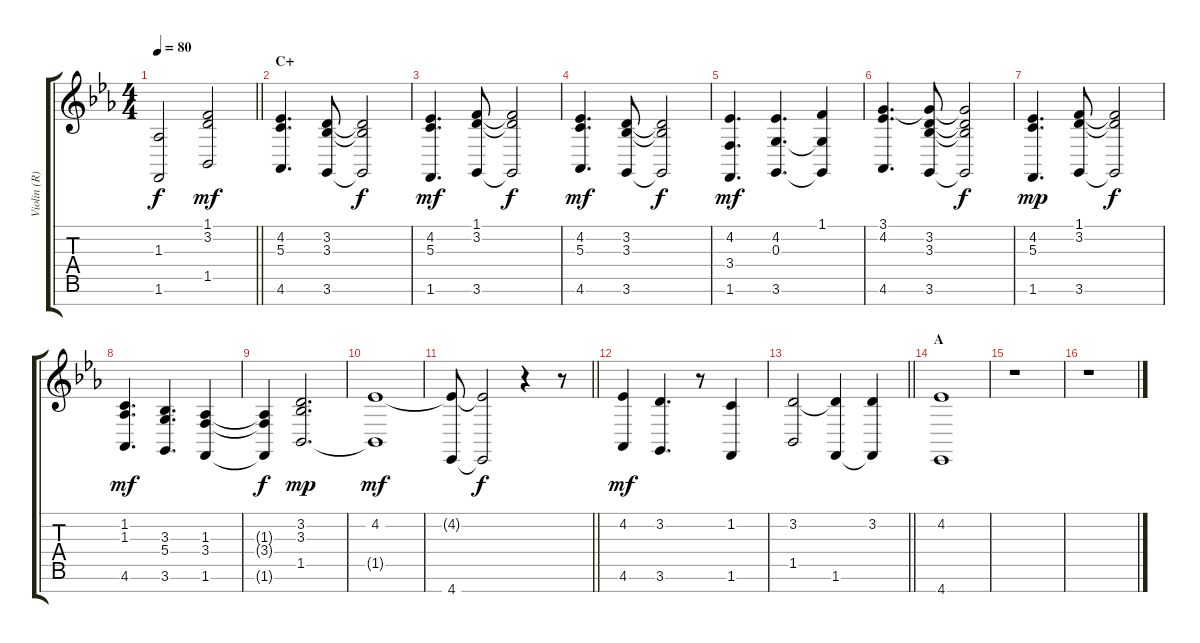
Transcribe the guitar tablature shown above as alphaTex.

\track ("Violin (R)" "Violin (R)") {instrument stringensemble1}
\staff {score tabs}
\tuning (E4 B3 G3 D3 A2 E2 B1) {hide}
\ts (4 4)
\tempo 80
\clef g2
\barLineRight lightlight
\ks eb
(1.3 1.6).2{dy f} (1.1 3.2 1.5).2{dy mf} |
\section ("" "C+")
(4.2 5.3 4.6).4{d} (3.2 3.3 3.6).8 (3.2{t} 3.3{t} 3.6{t}).2{dy f} |
(4.2 5.3 1.6).4{d dy mf} (1.1 3.2 3.6).8 (1.1{t} 3.2{t} 3.6{t}).2{dy f} |
(4.2 5.3 4.6).4{d dy mf} (3.2 3.3 3.6).8 (3.2{t} 3.3{t} 3.6{t}).2{dy f} |
(4.2 3.4 1.6).4{d dy mf} (4.2 0.3 3.6).4{d} (1.1 0.3{t} 3.6{t}).4 |
(3.1 4.2 4.6).4{d} (3.1{t} 3.2 3.3 3.6).8 (3.1{t} 3.2{t} 3.3{t} 3.6{t}).2{dy f} |
(4.2 5.3 1.6).4{d dy mp} (1.1 3.2 3.6).8 (1.1{t} 3.2{t} 3.6{t}).2{dy f} |
(1.2 1.3 4.6).4{d dy mf} (3.3 5.4 3.6).4{d} (1.3 3.4 1.6).4 |
(1.3{t} 3.4{t} 1.6{t}).4{dy f} (3.2 3.3 1.5).2{d dy mp} |
(4.2 1.5{t}).1{dy mf volume 6} |
\barLineRight lightlight
(4.2{t} 4.7).8{volume 11} (4.2{t} 4.7{t}).2{dy f volume 4} r.4 r.8 |
\section ("" "")
(4.2 4.6).4{dy mf volume 11} (3.2 3.6).4{d volume 8} r.8 (1.2 1.6).4{volume 11} |
\barLineRight lightlight
(3.2 1.5).2{volume 8} (3.2{t} 1.6).4 (3.2 1.6{t}).4 |
\section ("" "A")
(4.2 4.7).1{volume 5} |
r.1 |
r.1
